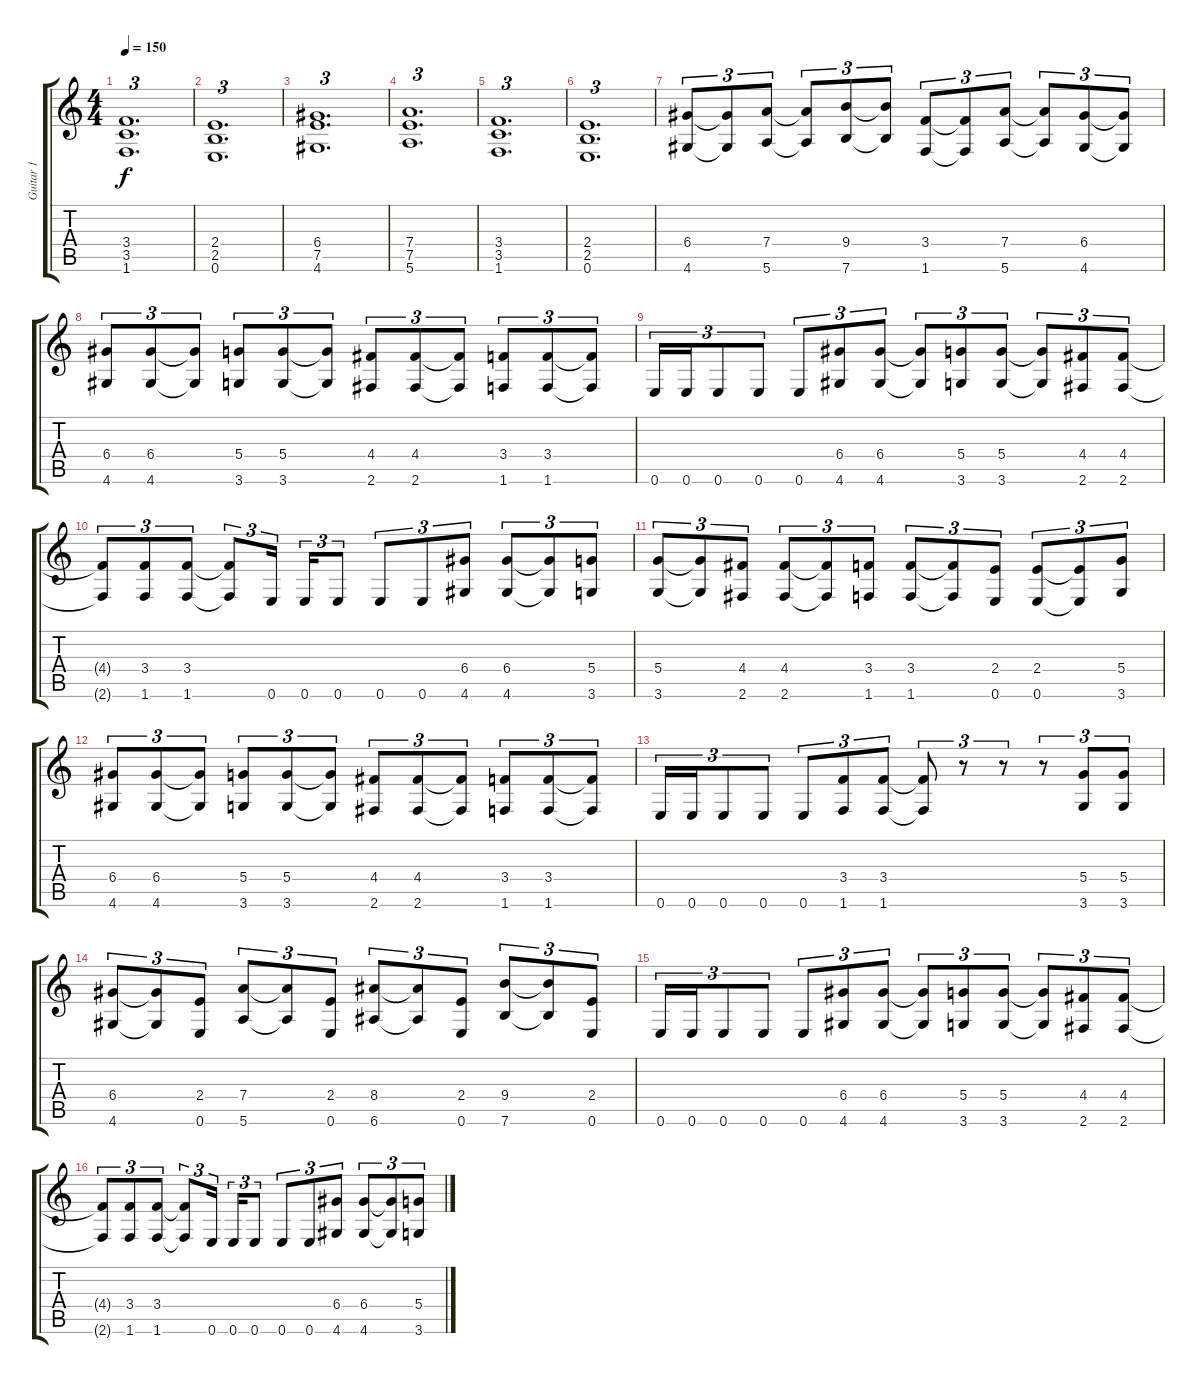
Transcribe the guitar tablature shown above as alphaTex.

\track ("Guitar 1" "Guitar 1") {instrument overdrivenguitar}
\staff {score tabs}
\tuning (E4 B3 G3 D3 A2 E2) {hide}
\ts (4 4)
\tempo 150
\clef g2
\ks c
(3.4 3.5 1.6).1{d tu (3 2) dy f} |
(2.4 2.5 0.6).1{d tu (3 2)} |
(6.4 7.5 4.6).1{d tu (3 2)} |
(7.4 7.5 5.6).1{d tu (3 2)} |
(3.4 3.5 1.6).1{d tu (3 2)} |
(2.4 2.5 0.6).1{d tu (3 2)} |
(6.4 4.6).8{tu (3 2)} (6.4{t} 4.6{t}).8{tu (3 2)} (7.4 5.6).8{tu (3 2)} (7.4{t} 5.6{t}).8{tu (3 2)} (9.4 7.6).8{tu (3 2)} (9.4{t} 7.6{t}).8{tu (3 2)} (3.4 1.6).8{tu (3 2)} (3.4{t} 1.6{t}).8{tu (3 2)} (7.4 5.6).8{tu (3 2)} (7.4{t} 5.6{t}).8{tu (3 2)} (6.4 4.6).8{tu (3 2)} (6.4{t} 4.6{t}).8{tu (3 2)} |
(6.4 4.6).8{tu (3 2)} (6.4 4.6).8{tu (3 2)} (6.4{t} 4.6{t}).8{tu (3 2)} (5.4 3.6).8{tu (3 2)} (5.4 3.6).8{tu (3 2)} (5.4{t} 3.6{t}).8{tu (3 2)} (4.4 2.6).8{tu (3 2)} (4.4 2.6).8{tu (3 2)} (4.4{t} 2.6{t}).8{tu (3 2)} (3.4 1.6).8{tu (3 2)} (3.4 1.6).8{tu (3 2)} (3.4{t} 1.6{t}).8{tu (3 2)} |
0.6.16{tu (3 2)} 0.6.16{tu (3 2)} 0.6.8{tu (3 2)} 0.6.8{tu (3 2)} 0.6.8{tu (3 2)} (6.4 4.6).8{tu (3 2)} (6.4 4.6).8{tu (3 2)} (6.4{t} 4.6{t}).8{tu (3 2)} (5.4 3.6).8{tu (3 2)} (5.4 3.6).8{tu (3 2)} (5.4{t} 3.6{t}).8{tu (3 2)} (4.4 2.6).8{tu (3 2)} (4.4 2.6).8{tu (3 2)} |
(4.4{t} 2.6{t}).8{tu (3 2)} (3.4 1.6).8{tu (3 2)} (3.4 1.6).8{tu (3 2)} (3.4{t} 1.6{t}).8{tu (3 2)} 0.6.16{tu (3 2) beam splitsecondary} 0.6.16{tu (3 2)} 0.6.8{tu (3 2)} 0.6.8{tu (3 2)} 0.6.8{tu (3 2)} (6.4 4.6).8{tu (3 2)} (6.4 4.6).8{tu (3 2)} (6.4{t} 4.6{t}).8{tu (3 2)} (5.4 3.6).8{tu (3 2)} |
(5.4 3.6).8{tu (3 2)} (5.4{t} 3.6{t}).8{tu (3 2)} (4.4 2.6).8{tu (3 2)} (4.4 2.6).8{tu (3 2)} (4.4{t} 2.6{t}).8{tu (3 2)} (3.4 1.6).8{tu (3 2)} (3.4 1.6).8{tu (3 2)} (3.4{t} 1.6{t}).8{tu (3 2)} (2.4 0.6).8{tu (3 2)} (2.4 0.6).8{tu (3 2)} (2.4{t} 0.6{t}).8{tu (3 2)} (5.4 3.6).8{tu (3 2)} |
(6.4 4.6).8{tu (3 2)} (6.4 4.6).8{tu (3 2)} (6.4{t} 4.6{t}).8{tu (3 2)} (5.4 3.6).8{tu (3 2)} (5.4 3.6).8{tu (3 2)} (5.4{t} 3.6{t}).8{tu (3 2)} (4.4 2.6).8{tu (3 2)} (4.4 2.6).8{tu (3 2)} (4.4{t} 2.6{t}).8{tu (3 2)} (3.4 1.6).8{tu (3 2)} (3.4 1.6).8{tu (3 2)} (3.4{t} 1.6{t}).8{tu (3 2)} |
0.6.16{tu (3 2)} 0.6.16{tu (3 2)} 0.6.8{tu (3 2)} 0.6.8{tu (3 2)} 0.6.8{tu (3 2)} (3.4 1.6).8{tu (3 2)} (3.4 1.6).8{tu (3 2)} (3.4{t} 1.6{t}).8{tu (3 2)} r.8{tu (3 2)} r.8{tu (3 2)} r.8{tu (3 2)} (5.4 3.6).8{tu (3 2)} (5.4 3.6).8{tu (3 2)} |
(6.4 4.6).8{tu (3 2)} (6.4{t} 4.6{t}).8{tu (3 2)} (2.4 0.6).8{tu (3 2)} (7.4 5.6).8{tu (3 2)} (7.4{t} 5.6{t}).8{tu (3 2)} (2.4 0.6).8{tu (3 2)} (8.4 6.6).8{tu (3 2)} (8.4{t} 6.6{t}).8{tu (3 2)} (2.4 0.6).8{tu (3 2)} (9.4 7.6).8{tu (3 2)} (9.4{t} 7.6{t}).8{tu (3 2)} (2.4 0.6).8{tu (3 2)} |
0.6.16{tu (3 2)} 0.6.16{tu (3 2)} 0.6.8{tu (3 2)} 0.6.8{tu (3 2)} 0.6.8{tu (3 2)} (6.4 4.6).8{tu (3 2)} (6.4 4.6).8{tu (3 2)} (6.4{t} 4.6{t}).8{tu (3 2)} (5.4 3.6).8{tu (3 2)} (5.4 3.6).8{tu (3 2)} (5.4{t} 3.6{t}).8{tu (3 2)} (4.4 2.6).8{tu (3 2)} (4.4 2.6).8{tu (3 2)} |
(4.4{t} 2.6{t}).8{tu (3 2)} (3.4 1.6).8{tu (3 2)} (3.4 1.6).8{tu (3 2)} (3.4{t} 1.6{t}).8{tu (3 2)} 0.6.16{tu (3 2) beam splitsecondary} 0.6.16{tu (3 2)} 0.6.8{tu (3 2)} 0.6.8{tu (3 2)} 0.6.8{tu (3 2)} (6.4 4.6).8{tu (3 2)} (6.4 4.6).8{tu (3 2)} (6.4{t} 4.6{t}).8{tu (3 2)} (5.4 3.6).8{tu (3 2)}
